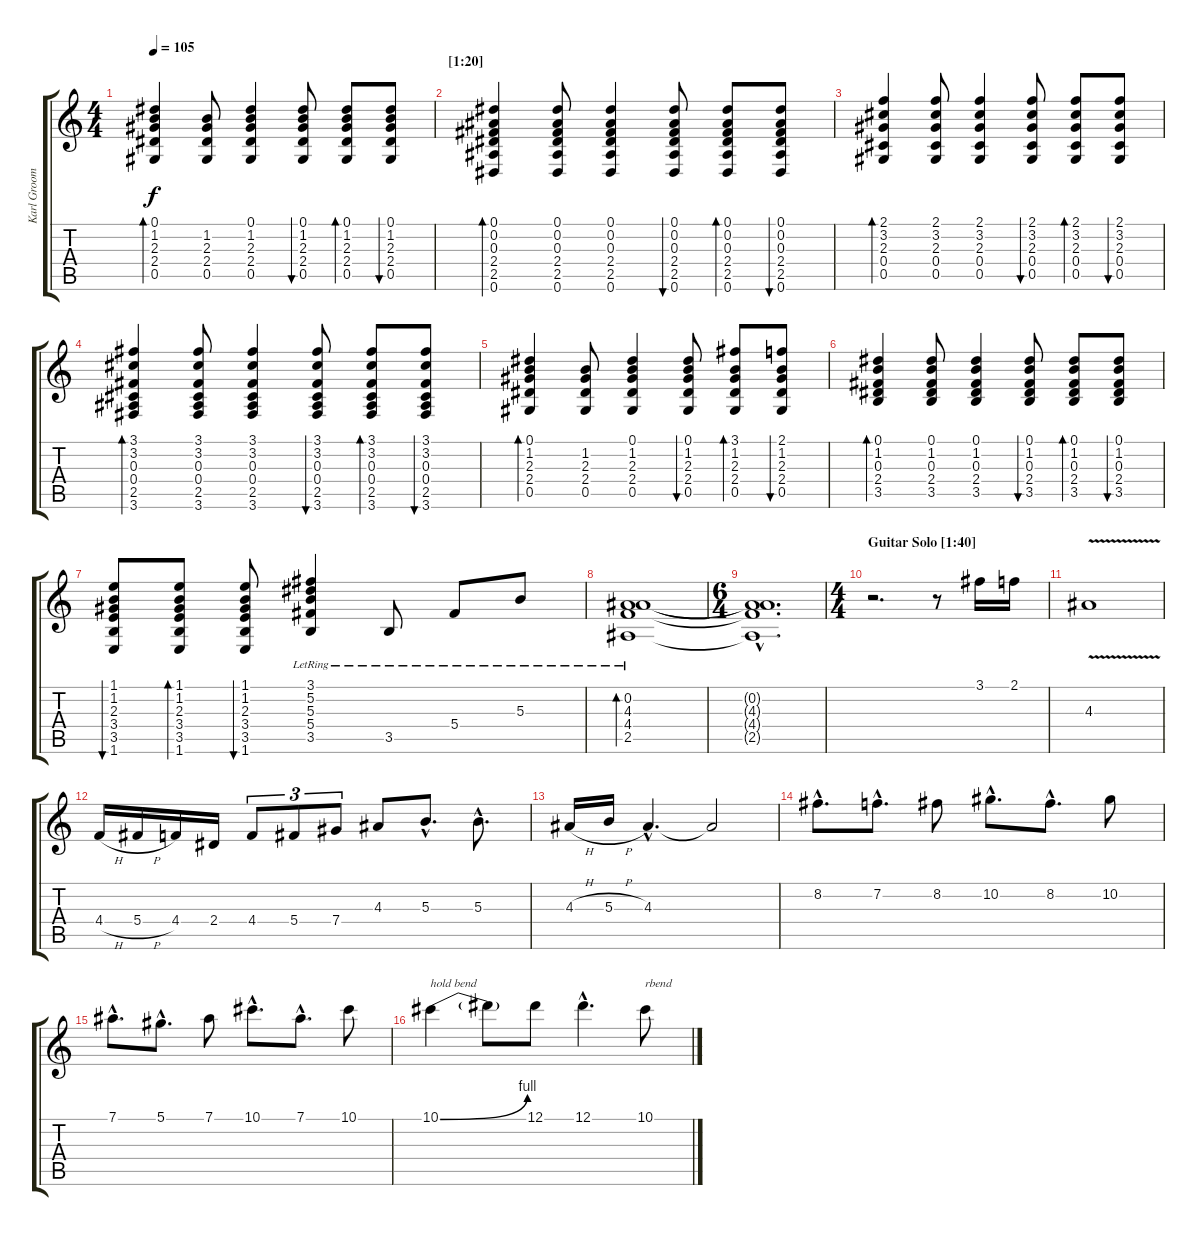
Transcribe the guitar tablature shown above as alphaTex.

\track ("Karl Groom" "Karl Groom") {instrument acousticguitarsteel}
\staff {score tabs}
\tuning (Eb4 Bb3 Gb3 Db3 Ab2 Eb2) {hide}
\ts (4 4)
\tempo 105
\clef g2
\ks c
(0.1 1.2 2.3 2.4 0.5).4{bd 60 dy f} (1.2 2.3 2.4 0.5).8 (0.1 1.2 2.3 2.4 0.5).4 (0.1 1.2 2.3 2.4 0.5).8{bu 60} (0.1 1.2 2.3 2.4 0.5).8{bd 60} (0.1 1.2 2.3 2.4 0.5).8{bu 60} |
\section ("" "[1:20]")
(0.1 0.2 0.3 2.4 2.5 0.6).4{bd 60} (0.1 0.2 0.3 2.4 2.5 0.6).8 (0.1 0.2 0.3 2.4 2.5 0.6).4 (0.1 0.2 0.3 2.4 2.5 0.6).8{bu 60} (0.1 0.2 0.3 2.4 2.5 0.6).8{bd 60} (0.1 0.2 0.3 2.4 2.5 0.6).8{bu 60} |
(2.1 3.2 2.3 0.4 0.5).4{bd 60} (2.1 3.2 2.3 0.4 0.5).8 (2.1 3.2 2.3 0.4 0.5).4 (2.1 3.2 2.3 0.4 0.5).8{bu 60} (2.1 3.2 2.3 0.4 0.5).8{bd 60} (2.1 3.2 2.3 0.4 0.5).8{bu 60} |
(3.1 3.2 0.3 0.4 2.5 3.6).4{bd 60} (3.1 3.2 0.3 0.4 2.5 3.6).8 (3.1 3.2 0.3 0.4 2.5 3.6).4 (3.1 3.2 0.3 0.4 2.5 3.6).8{bu 60} (3.1 3.2 0.3 0.4 2.5 3.6).8{bd 60} (3.1 3.2 0.3 0.4 2.5 3.6).8{bu 60} |
(0.1 1.2 2.3 2.4 0.5).4{bd 60} (1.2 2.3 2.4 0.5).8 (0.1 1.2 2.3 2.4 0.5).4 (0.1 1.2 2.3 2.4 0.5).8{bu 60} (3.1 1.2 2.3 2.4 0.5).8{bd 60} (2.1 1.2 2.3 2.4 0.5).8{bu 60} |
\section ("" "")
(0.1 1.2 0.3 2.4 3.5).4{bd 60} (0.1 1.2 0.3 2.4 3.5).8 (0.1 1.2 0.3 2.4 3.5).4 (0.1 1.2 0.3 2.4 3.5).8{bu 60} (0.1 1.2 0.3 2.4 3.5).8{bd 60} (0.1 1.2 0.3 2.4 3.5).8{bu 60} |
(1.1 1.2 2.3 3.4 3.5 1.6).8{bu 60} (1.1 1.2 2.3 3.4 3.5 1.6).8{bd 60} (1.1 1.2 2.3 3.4 3.5 1.6).8{bu 60} (3.1{lr} 5.2 5.3{lr} 5.4{lr} 3.5{lr}).4 3.5{lr}.8 5.4{lr}.8 5.3{lr}.8 |
(0.2{lr} 4.3{lr} 4.4{lr} 2.5{lr}).1{bd 240} |
\ts (6 4)
(0.2{hac t} 4.3{hac t} 4.4{hac t} 2.5{hac t}).1{d} |
\ts (4 4)
\section ("" "Guitar Solo [1:40]")
r.2{d} r.8 3.1.16 2.1.16 |
4.3{v}.1 |
4.4{h}.16 5.4{h}.16 4.4.16 2.4.16 4.4.8{tu (3 2)} 5.4.8{tu (3 2)} 7.4.8{tu (3 2)} 4.3.8 5.3{hac}.8{d} 5.3{hac}.8{d} |
4.3{h}.16 5.3{h}.16 4.3{hac}.4{d} 4.3{t}.2 |
8.2{hac}.8{d} 7.2{hac}.8{d} 8.2.8 10.2{hac}.8{d} 8.2{hac}.8{d} 10.2.8 |
7.1{hac}.8{d} 5.1{hac}.8{d} 7.1.8 10.1{hac}.8{d} 7.1{hac}.8{d} 10.1.8 |
10.1{be (bend 0 0 60 4)}.4{txt "hold bend"} 10.1{t}.8 12.1.8 12.1{hac}.4{d} 10.1.8{txt "rbend"}
